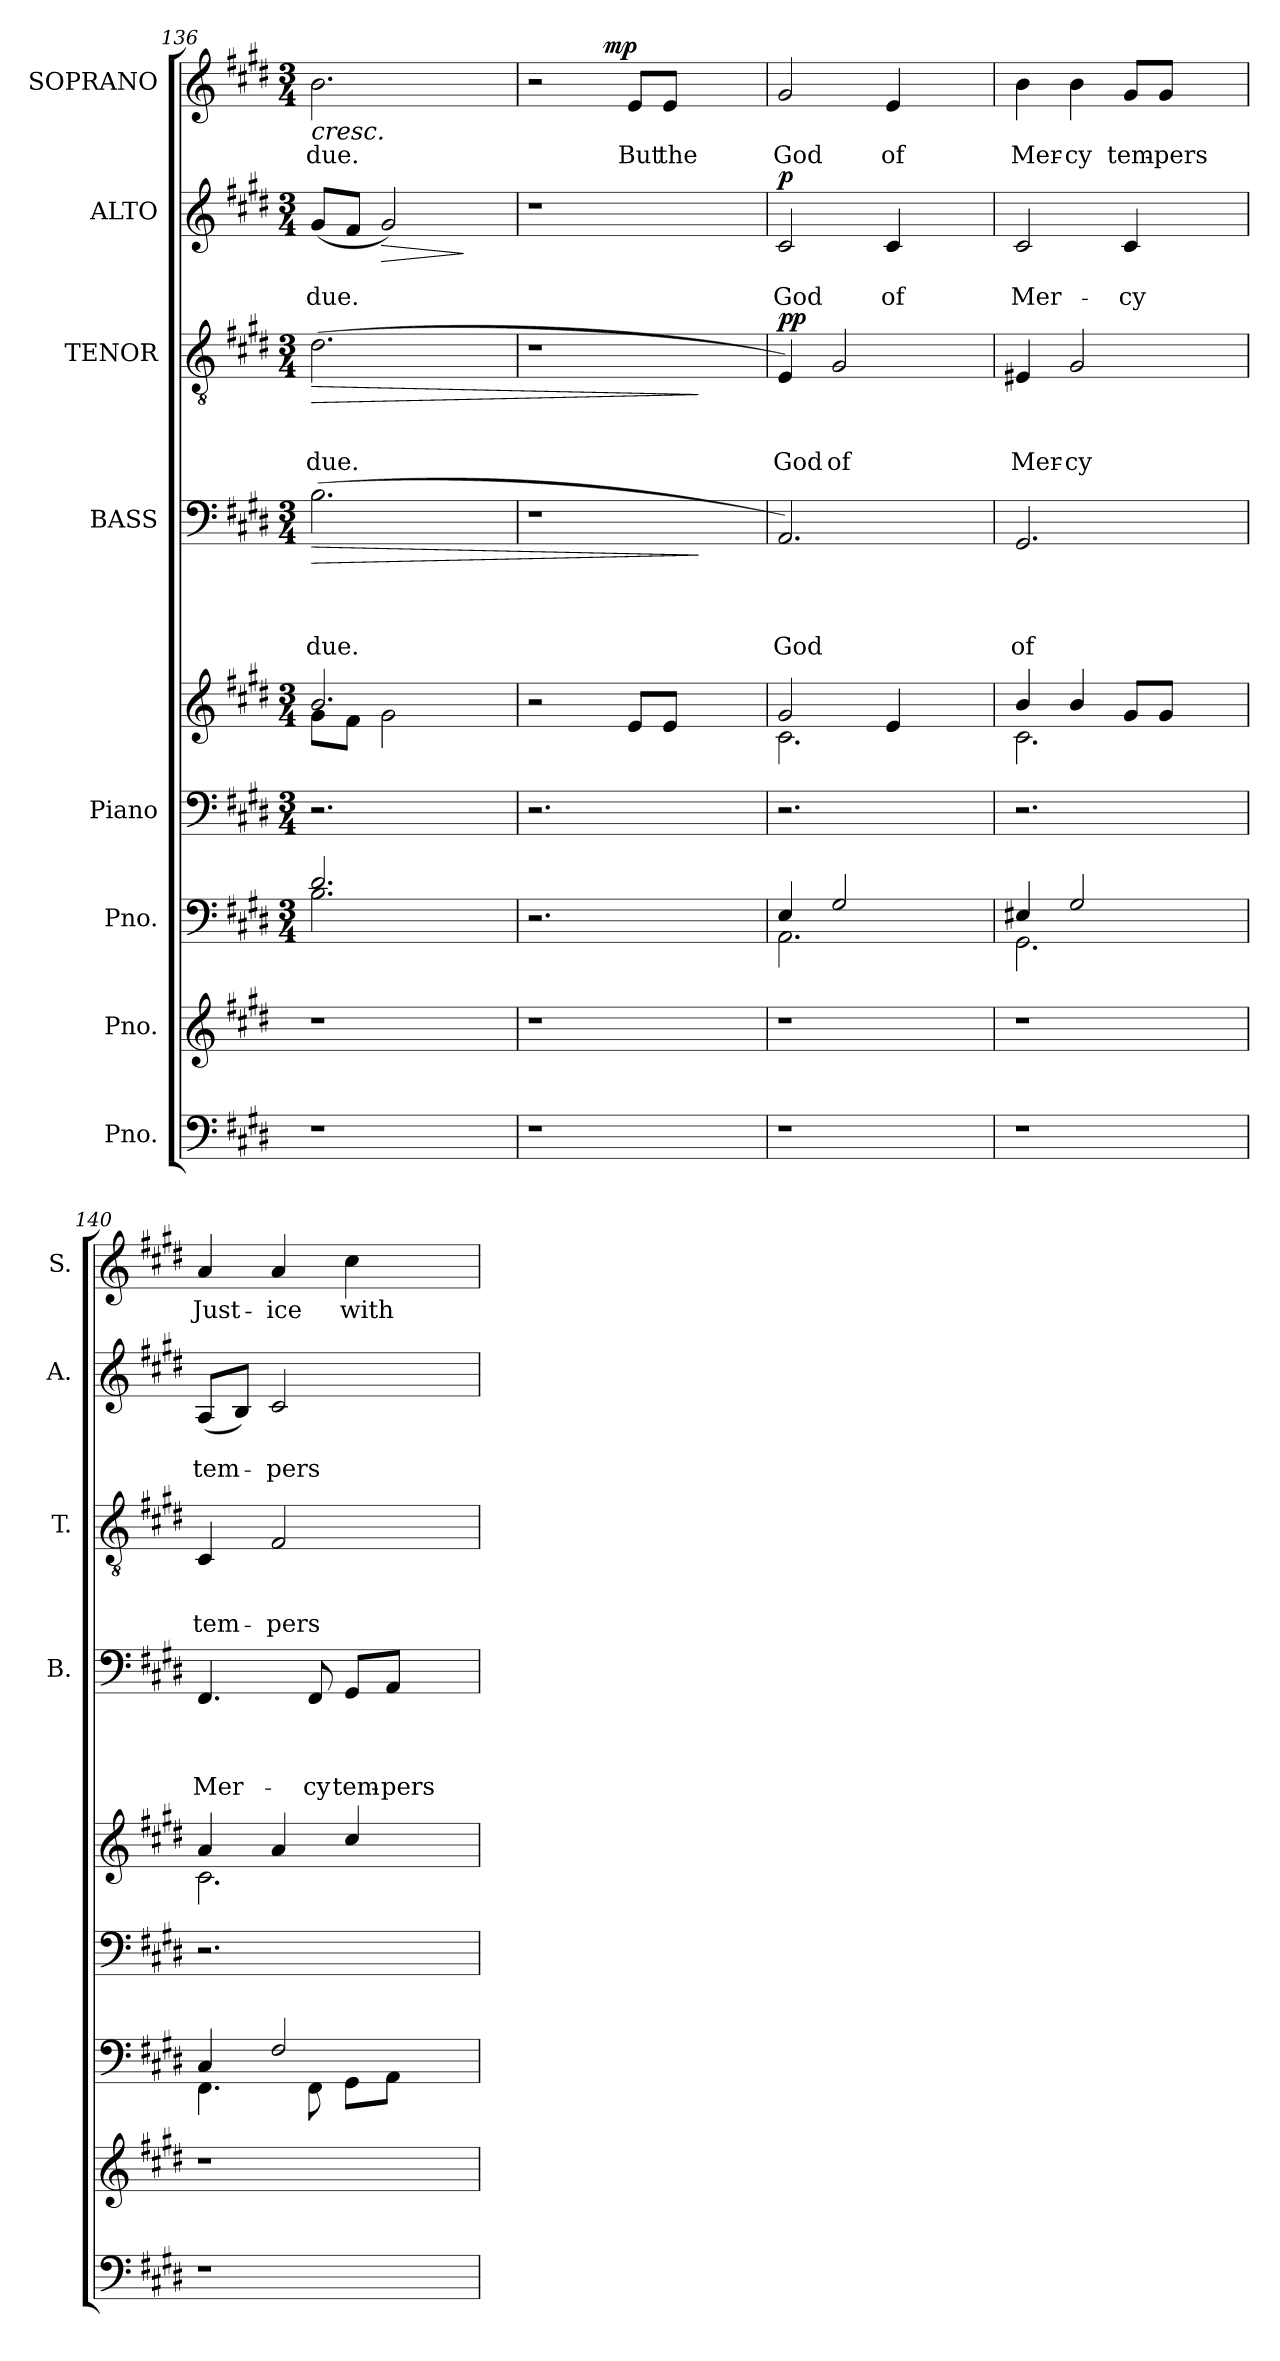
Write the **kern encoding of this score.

**kern	**kern	**kern	**kern	**kern	**kern	**text	**text	**text	**text	**dynam	**kern	**text	**text	**text	**dynam	**kern	**text	**text	**dynam	**kern	**text	**dynam
*part8	*part7	*part6	*part5	*part5	*part4	*part4	*part4	*part4	*part4	*part4	*part3	*part3	*part3	*part3	*part3	*part2	*part2	*part2	*part2	*part1	*part1	*part1
*staff9	*staff8	*staff7	*staff6	*staff5	*staff4	*staff4	*staff4	*staff4	*staff4	*staff4	*staff3	*staff3	*staff3	*staff3	*staff3	*staff2	*staff2	*staff2	*staff2	*staff1	*staff1	*staff1
*I"Pno.	*I"Pno.	*I"Pno.	*I"Piano	*	*I"BASS	*	*	*	*	*	*I"TENOR	*	*	*	*	*I"ALTO	*	*	*	*I"SOPRANO	*	*
*	*	*	*	*	*I'B.	*	*	*	*	*	*I'T.	*	*	*	*	*I'A.	*	*	*	*I'S.	*	*
!!LO:PB:g=z
*clefF4	*clefG2	*clefF4	*clefF4	*clefG2	*clefF4	*	*	*	*	*	*clefGv2	*	*	*	*	*clefG2	*	*	*	*clefG2	*	*
*k[f#c#g#d#]	*k[f#c#g#d#]	*k[f#c#g#d#]	*k[f#c#g#d#]	*k[f#c#g#d#]	*k[f#c#g#d#]	*	*	*	*	*	*k[f#c#g#d#]	*	*	*	*	*k[f#c#g#d#]	*	*	*	*k[f#c#g#d#]	*	*
*E:	*E:	*E:	*E:	*E:	*E:	*	*	*	*	*	*E:	*	*	*	*	*E:	*	*	*	*E:	*	*
*	*	*M3/4	*M3/4	*M3/4	*M3/4	*	*	*	*	*	*M3/4	*	*	*	*	*M3/4	*	*	*	*M3/4	*	*
=136	=136	=136	=136	=136	=136	=136	=136	=136	=136	=136	=136	=136	=136	=136	=136	=136	=136	=136	=136	=136	=136	=136
*	*	*^	*	*^	*	*	*	*	*	*	*	*	*	*	*	*	*	*	*	*	*	*
!	!	!	!	!	!	!	!	!	!	!	!LO:LY:b	!LO:HP:b	!	!	!	!LO:LY:b	!LO:HP:b	!	!	!LO:LY:b	!	!	!LO:LY:b	!LO:HP:b
1r	1r	2.d#/	2.B\	2.r	2.b/	8g#\L	(<2.B\	.	.	.	due.	>	(<2.d#\	.	.	due.	>	(<8g#/L	.	due.	.	2.b\	due.	<
.	.	.	.	.	.	8f#\J	.	.	.	.	.	.	.	.	.	.	.	8f#/J	.	.	.	.	.	.
!	!	!	!	!	!	!	!	!	!	!	!	!	!	!	!	!	!	!	!	!	!LO:HP:b	!	!	!
.	.	.	.	.	.	2g#\	.	.	.	.	.	.	.	.	.	.	.	2g#/)	.	.	>	.	.	.
.	.	4ryy	4ryy	4ryy	4ryy	4ryy	4ryy	.	.	.	.	.	4ryy	.	.	.	.	4ryy	.	.	]	4ryy	.	.
=137	=137	=137	=137	=137	=137	=137	=137	=137	=137	=137	=137	=137	=137	=137	=137	=137	=137	=137	=137	=137	=137	=137	=137	=137
!	!	!LO:N:vis=1	!	!	!	!	!LO:N:vis=1	!	!	!	!	!	!LO:N:vis=1	!	!	!	!	!LO:N:vis=1	!	!	!	!	!	!
*	*	*v	*v	*	*v	*v	*	*	*	*	*	*	*	*	*	*	*	*	*	*	*	*^	*	*
1r	1r	2.r	2.r	2r	2.r	.	.	.	.	.	2.r	.	.	.	.	2.r	.	.	.	2r	4..ryy	.	.
!	!	!	!	!	!	!	!	!	!	!	!	!	!	!	!	!	!	!	!	!	!	!	!LO:DY:a
.	.	.	.	.	.	.	.	.	.	.	.	.	.	.	.	.	.	.	.	.	2ryy	.	mp
!	!	!	!	!	!	!	!	!	!	!	!	!	!	!	!	!	!	!	!	!	!	!LO:LY:b	!
.	.	.	.	8e/L	.	.	.	.	.	.	.	.	.	.	.	.	.	.	.	8e/L	.	But	[
!	!	!	!	!	!	!	!	!	!	!	!	!	!	!	!	!	!	!	!	!	!	!LO:LY:b	!
.	.	.	.	8e/J	.	.	.	.	.	.	.	.	.	.	.	.	.	.	.	8e/J	.	the	.
.	.	4ryy	4ryy	4ryy	4ryy	.	.	.	.	]	4ryy	.	.	.	]	4ryy	.	.	.	4ryy	.	.	.
.	.	.	.	.	.	.	.	.	.	.	.	.	.	.	.	.	.	.	.	.	16ryy	.	.
=138	=138	=138	=138	=138	=138	=138	=138	=138	=138	=138	=138	=138	=138	=138	=138	=138	=138	=138	=138	=138	=138	=138	=138
*	*	*^	*	*^	*	*	*	*	*	*	*	*	*	*	*	*	*	*	*	*	*	*	*
!	!	!	!	!	!	!	!	!	!	!	!LO:LY:b	!	!	!	!	!LO:LY:b	!LO:DY:a	!	!	!LO:LY:b	!	!	!	!LO:LY:b	!
!	!	!	!	!	!	!	!	!	!	!	!	!	!	!	!	!	!LO:DY:n=1:b	!	!	!	!LO:DY:a	!	!	!	!
*	*	*	*	*	*	*	*	*	*	*	*	*	*	*	*	*	*	*	*	*	*	*v	*v	*	*
1r	1r	4E/	2.AA\	2.r	2g#/	2.c#\	2.AA/)	.	.	.	God	.	4E/)	.	.	God	p p	2c#/	.	God	p	2g#/	God	.
!	!	!	!	!	!	!	!	!	!	!	!	!	!	!	!	!LO:LY:b	!	!	!	!	!	!	!	!
.	.	2G#/	.	.	.	.	.	.	.	.	.	.	2G#/	.	.	of	.	.	.	.	.	.	.	.
!	!	!	!	!	!	!	!	!	!	!	!	!	!	!	!	!	!	!	!	!LO:LY:b	!	!	!LO:LY:b	!
.	.	.	.	.	4e/	.	.	.	.	.	.	.	.	.	.	.	.	4c#/	.	of	.	4e/	of	.
.	.	4ryy	4ryy	4ryy	4ryy	4ryy	4ryy	.	.	.	.	.	4ryy	.	.	.	.	4ryy	.	.	.	4ryy	.	.
=139	=139	=139	=139	=139	=139	=139	=139	=139	=139	=139	=139	=139	=139	=139	=139	=139	=139	=139	=139	=139	=139	=139	=139	=139
!	!	!	!	!	!	!	!	!	!	!	!LO:LY:b	!	!	!	!	!LO:LY:b	!	!	!	!LO:LY:b	!	!	!LO:LY:b	!
1r	1r	4E#X/	2.GG#\	2.r	4b/	2.c#\	2.GG#/	.	.	.	of	.	4E#X/	.	.	Mer-	.	2c#/	.	Mer-	.	4b\	Mer-	.
!	!	!	!	!	!	!	!	!	!	!	!	!	!	!	!	!LO:LY:b:rj	!	!	!	!	!	!	!LO:LY:b:rj	!
.	.	2G#/	.	.	4b/	.	.	.	.	.	.	.	2G#/	.	.	-cy	.	.	.	.	.	4b\	-cy	.
!	!	!	!	!	!	!	!	!	!	!	!	!	!	!	!	!	!	!	!	!LO:LY:b	!	!	!LO:LY:b	!
.	.	.	.	.	8g#/L	.	.	.	.	.	.	.	.	.	.	.	.	4c#/	.	-cy	.	8g#/L	tem-	.
!	!	!	!	!	!	!	!	!	!	!	!	!	!	!	!	!	!	!	!	!	!	!	!LO:LY:b:rj	!
.	.	.	.	.	8g#/J	.	.	.	.	.	.	.	.	.	.	.	.	.	.	.	.	8g#/J	-pers	.
.	.	4ryy	4ryy	4ryy	4ryy	4ryy	4ryy	.	.	.	.	.	4ryy	.	.	.	.	4ryy	.	.	.	4ryy	.	.
=140	=140	=140	=140	=140	=140	=140	=140	=140	=140	=140	=140	=140	=140	=140	=140	=140	=140	=140	=140	=140	=140	=140	=140	=140
!	!	!	!	!	!	!	!	!	!	!	!LO:LY:b	!	!	!	!	!LO:LY:b	!	!	!	!LO:LY:b	!	!	!LO:LY:b	!
1r	1r	4C#/	4.FF#\	2.r	4a/	2.c#\	4.FF#/	.	.	.	Mer-	.	4C#/	.	.	tem-	.	(<8A/L	.	tem-	.	4a/	Just-	.
.	.	.	.	.	.	.	.	.	.	.	.	.	.	.	.	.	.	8B/J)	.	.	.	.	.	.
!	!	!	!	!	!	!	!	!	!	!	!	!	!	!	!	!LO:LY:b	!	!	!	!LO:LY:b	!	!	!LO:LY:b	!
.	.	2F#/	.	.	4a/	.	.	.	.	.	.	.	2F#/	.	.	-pers	.	2c#/	.	-pers	.	4a/	-ice	.
!	!	!	!	!	!	!	!	!	!	!	!LO:LY:b	!	!	!	!	!	!	!	!	!	!	!	!	!
.	.	.	8FF#\	.	.	.	8FF#/	.	.	.	-cy	.	.	.	.	.	.	.	.	.	.	.	.	.
!	!	!	!	!	!	!	!	!	!	!	!LO:LY:b	!	!	!	!	!	!	!	!	!	!	!	!LO:LY:b	!
.	.	.	8GG#\L	.	4cc#/	.	8GG#/L	.	.	.	tem-	.	.	.	.	.	.	.	.	.	.	4cc#\	with	.
!	!	!	!	!	!	!	!	!	!	!	!LO:LY:b:rj	!	!	!	!	!	!	!	!	!	!	!	!	!
.	.	.	8AA\J	.	.	.	8AA/J	.	.	.	-pers	.	.	.	.	.	.	.	.	.	.	.	.	.
.	.	4ryy	4ryy	4ryy	4ryy	4ryy	4ryy	.	.	.	.	.	4ryy	.	.	.	.	4ryy	.	.	.	4ryy	.	.
*	*	*v	*v	*	*v	*v	*	*	*	*	*	*	*	*	*	*	*	*	*	*	*	*	*	*
=	=	=	=	=	=	=	=	=	=	=	=	=	=	=	=	=	=	=	=	=	=	=
*-	*-	*-	*-	*-	*-	*-	*-	*-	*-	*-	*-	*-	*-	*-	*-	*-	*-	*-	*-	*-	*-	*-
